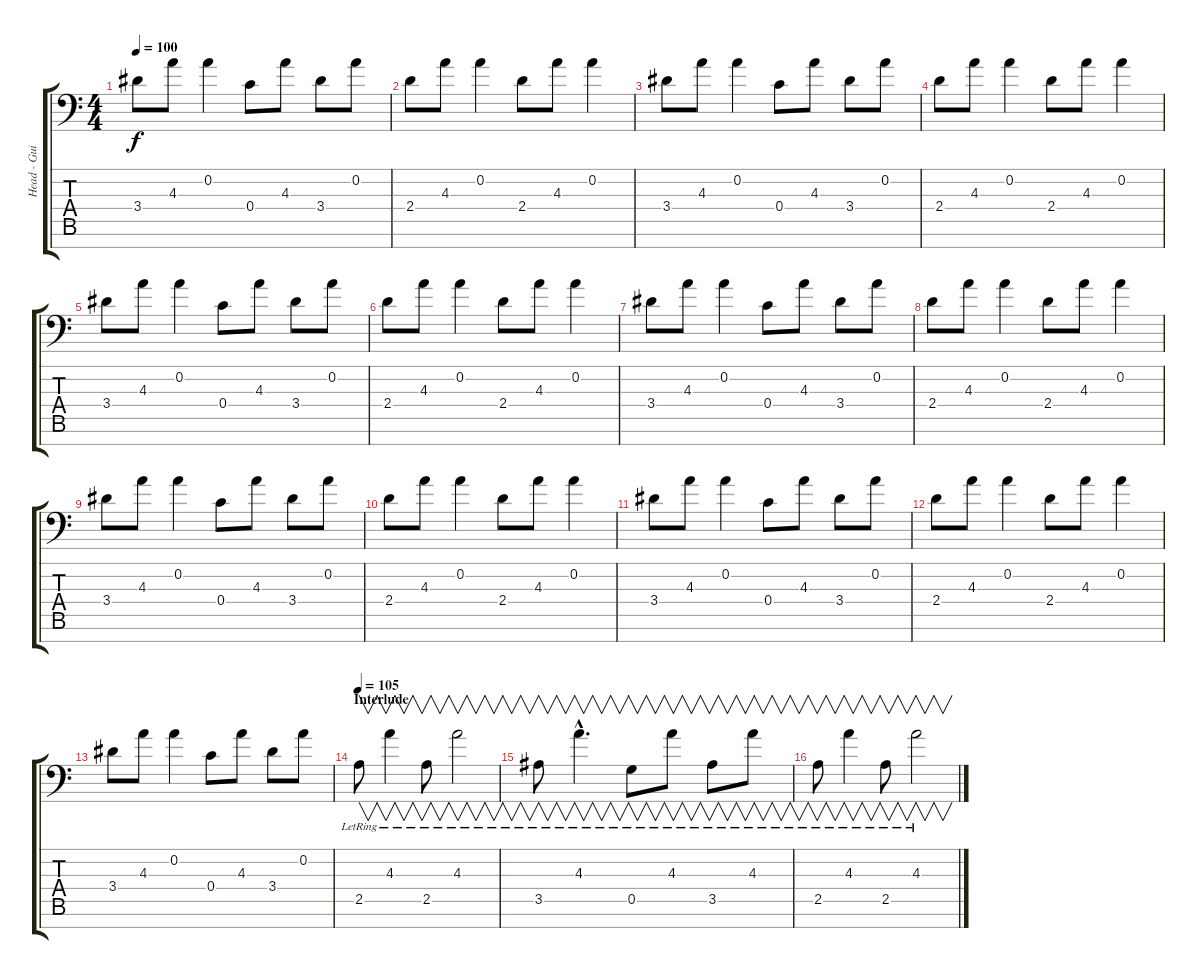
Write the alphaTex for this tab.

\track ("Head - Guitar" "Head - Gui") {instrument distortionguitar}
\staff {score tabs}
\tuning (D4 A3 F3 C3 G2 D2 A1) {hide}
\ts (4 4)
\tempo 100
\clef f4
\ks c
3.4.8{dy f} 4.3.8 0.2.4 0.4.8 4.3.8 3.4.8 0.2.8 |
2.4.8 4.3.8 0.2.4 2.4.8 4.3.8 0.2.4 |
3.4.8 4.3.8 0.2.4 0.4.8 4.3.8 3.4.8 0.2.8 |
2.4.8 4.3.8 0.2.4 2.4.8 4.3.8 0.2.4 |
3.4.8 4.3.8 0.2.4 0.4.8 4.3.8 3.4.8 0.2.8 |
2.4.8 4.3.8 0.2.4 2.4.8 4.3.8 0.2.4 |
3.4.8 4.3.8 0.2.4 0.4.8 4.3.8 3.4.8 0.2.8 |
2.4.8 4.3.8 0.2.4 2.4.8 4.3.8 0.2.4 |
3.4.8 4.3.8 0.2.4 0.4.8 4.3.8 3.4.8 0.2.8 |
2.4.8 4.3.8 0.2.4 2.4.8 4.3.8 0.2.4 |
3.4.8 4.3.8 0.2.4 0.4.8 4.3.8 3.4.8 0.2.8 |
2.4.8 4.3.8 0.2.4 2.4.8 4.3.8 0.2.4 |
3.4.8 4.3.8 0.2.4 0.4.8 4.3.8 3.4.8 0.2.8 |
\section ("" "Interlude")
\tempo 105
2.5{lr}.8{v volume 12 balance 8 instrument acousticguitarsteel} 4.3{lr}.4{v} 2.5{lr}.8{v} 4.3{lr}.2{v} |
3.5{lr}.8{v} 4.3{hac lr}.4{v d} 0.5{lr}.8{v} 4.3{lr}.8{v} 3.5{lr}.8{v} 4.3{lr}.8{v} |
2.5{lr}.8{v} 4.3{lr}.4{v} 2.5{lr}.8{v} 4.3{lr}.2{v}
